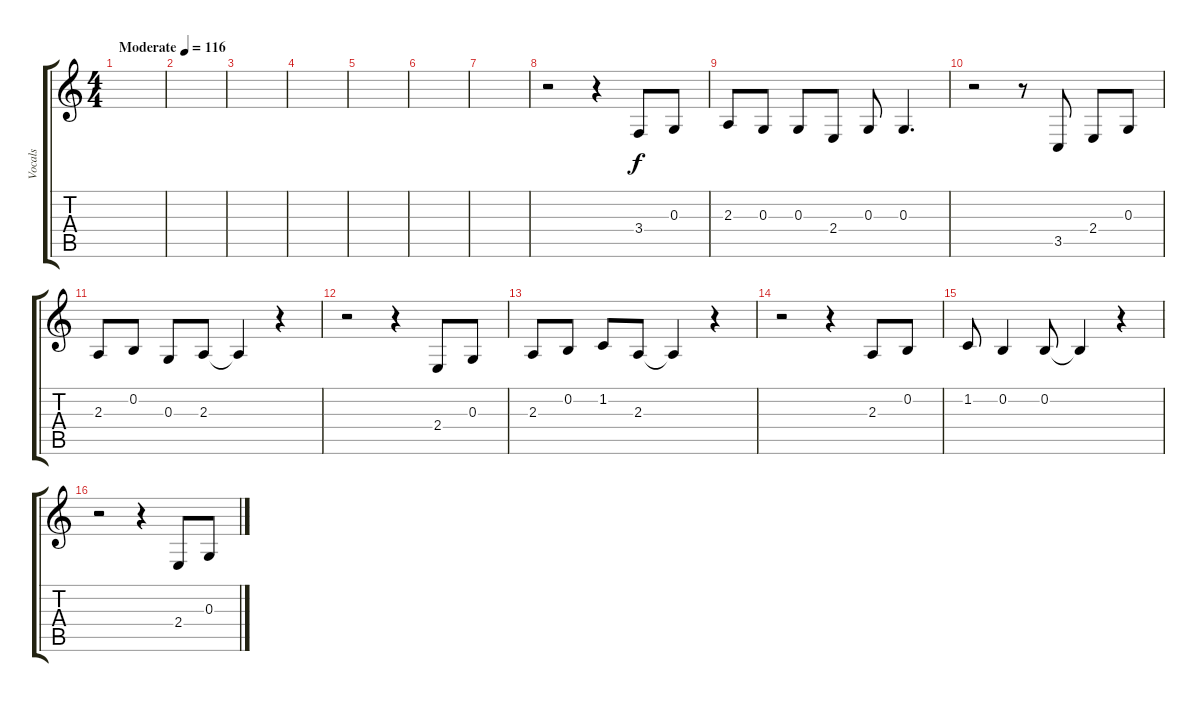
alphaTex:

\track ("Vocals" "Vocals") {instrument lead1square bank 255}
\staff {score tabs}
\tuning (E4 B3 G3 D3 A2 E2) {hide}
\ts (4 4)
\tempo (116 "Moderate")
\clef g2
\ks c
|
|
|
|
|
|
|
r.2 r.4 3.4.8 0.3.8 |
2.3.8 0.3.8 0.3.8 2.4.8 0.3.8 0.3.4{d} |
r.2 r.8 3.5.8 2.4.8 0.3.8 |
2.3.8 0.2.8 0.3.8 2.3.8 2.3{t}.4 r.4 |
r.2 r.4 2.4.8 0.3.8 |
2.3.8 0.2.8 1.2.8 2.3.8 2.3{t}.4 r.4 |
r.2 r.4 2.3.8 0.2.8 |
1.2.8 0.2.4 0.2.8 0.2{t}.4 r.4 |
r.2 r.4 2.4.8 0.3.8
